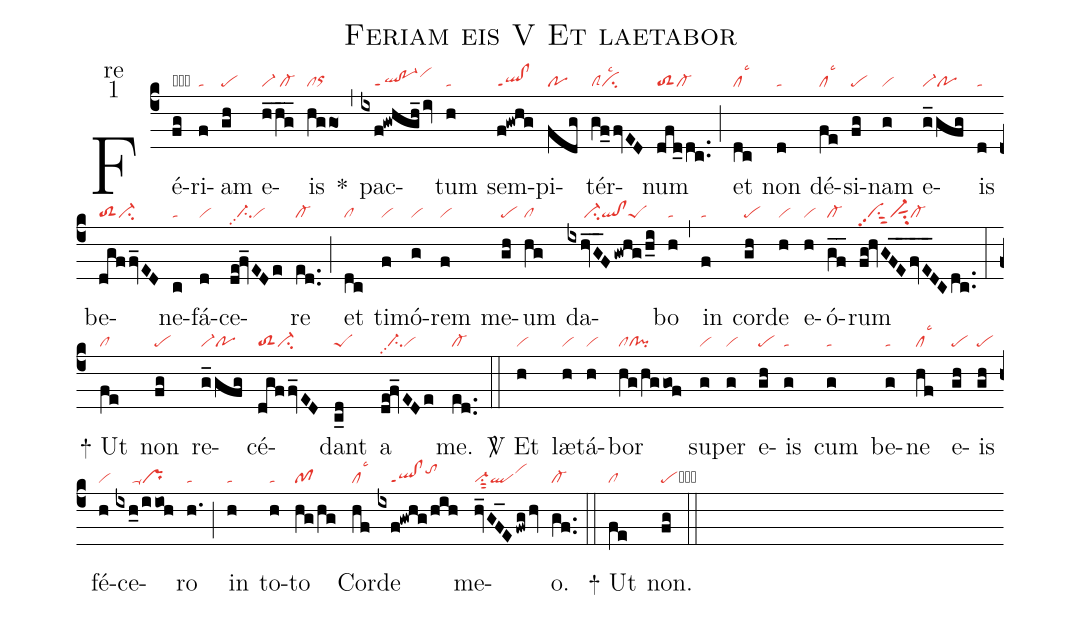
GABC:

name:Feriam eis V Et laetabor;
office-part:re;
mode:1;
nabc-lines:1;
%%
(c4) Fé(fg|obpe)ri(f|ta)am(gh|pe) e(h_hg__|vi-/cl-)is(hggo|clorhh) <sp>*</sp>(,) pac(ixf!gwhgh_/iv|////ql!po-1ppt1vihj)tum(h|ta) sem(f!gwhg|ql!clppt1)pi(fdg|po)tér(gf_/fvED|clScilsc2)num(dfd_/dc..|toS2cl-) (;) et(dc|cllsc3) non(d|ta) dé(fe|cllsc3)si(fg|pe)nam(g|vi) e(g_gfg|vi-po)is(d|ta) be(dgf/fv_ED|toS2ci-)ne(c|ta)fá(d|vi)ce(de!fv_EDe|//ci-pp2vi)re(ed..|cl-) (;) et(dc|cl) ti(f|vi)mó(g|vi)rem(f|vi) me(gh|pe)um(hg|cl) da(ixhvG__F/gwhg/h_i|/////ci-ql!clpeS)bo(h|ta) (,) in(f|ta) cor(gh|pe)de(h|vi) e(h|vi)ó(gf__|cl-)rum(fg!hvGFE__fvE__DCdc..|visu1sut2pp2vi-sut1su2cl-) (:)

<sp>+</sp> Ut(fe|cl) non(fg|pe) re(g_gfg|vi-po)cé(dgffv_ED|toS2ci-)dant(c_d|peS) a(de!fv_EDe|//ci-pp2vi) me.(ed..|cl-) (::)

<sp>V/</sp> Et(h|vi) læ(h|vi)tá(h|vi)bor(hg/hggof|clcl!pi) su(g|vi)per(g|vi) e(gh|pe)is(g|ta) cum(g|ta) be(g|ta)ne(hf|cllsc3) e(gh|pe)is(gh|pe) fé(h|vi)ce(ixh_0/iioh|/////prppu1)ro(h.|ta) (;) in(h|ta) to(h|ta)to(hg/hg|pf) Cor(hf|cllsc3)de(ixf!gwhg/hih|////ql!clppt1tohj) me(hv_GF_E/fwghv|vi-su1sut2qlvihj)o.(gf..|cl-) (::)

<sp>+</sp> Ut(fe|cl) non.(fg|pecb) (::)
